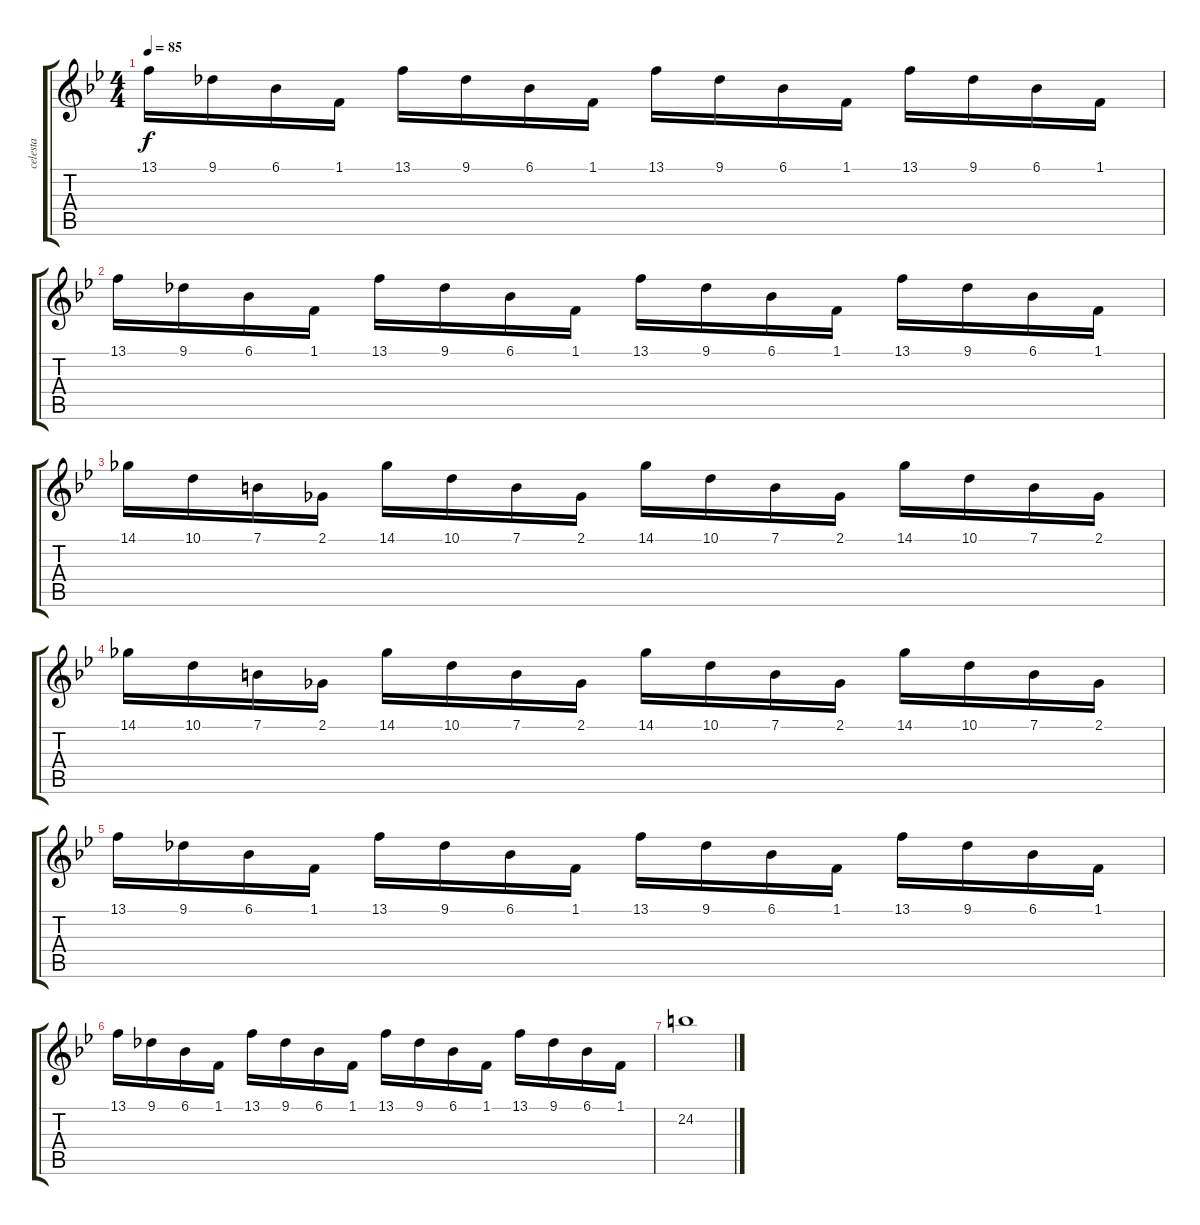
\track ("celesta" "celesta") {instrument celesta}
\staff {score tabs}
\tuning (E4 B3 G3 D3 A2 E2) {hide}
\ts (4 4)
\tempo 85
\clef g2
\ks gminor
13.1.16{dy f} 9.1.16 6.1.16 1.1.16 13.1.16 9.1.16 6.1.16 1.1.16 13.1.16 9.1.16 6.1.16 1.1.16 13.1.16 9.1.16 6.1.16 1.1.16 |
13.1.16 9.1.16 6.1.16 1.1.16 13.1.16 9.1.16 6.1.16 1.1.16 13.1.16 9.1.16 6.1.16 1.1.16 13.1.16 9.1.16 6.1.16 1.1.16 |
14.1.16 10.1.16 7.1.16 2.1.16 14.1.16 10.1.16 7.1.16 2.1.16 14.1.16 10.1.16 7.1.16 2.1.16 14.1.16 10.1.16 7.1.16 2.1.16 |
14.1.16 10.1.16 7.1.16 2.1.16 14.1.16 10.1.16 7.1.16 2.1.16 14.1.16 10.1.16 7.1.16 2.1.16 14.1.16 10.1.16 7.1.16 2.1.16 |
13.1.16 9.1.16 6.1.16 1.1.16 13.1.16 9.1.16 6.1.16 1.1.16 13.1.16 9.1.16 6.1.16 1.1.16 13.1.16 9.1.16 6.1.16 1.1.16 |
13.1.16 9.1.16 6.1.16 1.1.16 13.1.16 9.1.16 6.1.16 1.1.16 13.1.16 9.1.16 6.1.16 1.1.16 13.1.16 9.1.16 6.1.16 1.1.16 |
24.2.1
